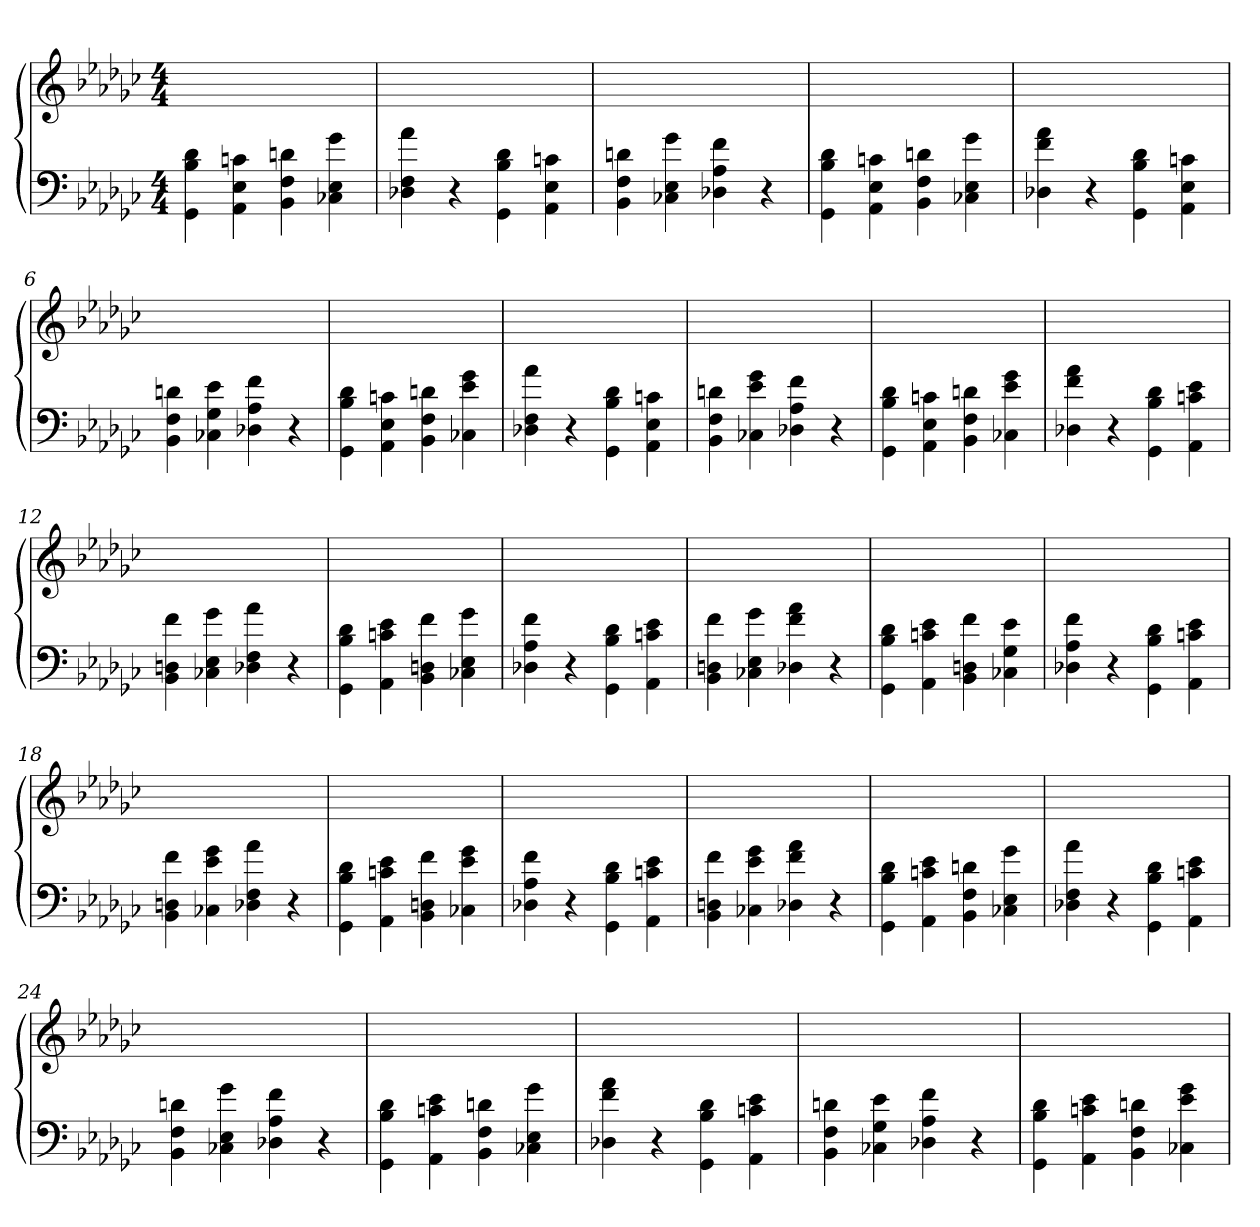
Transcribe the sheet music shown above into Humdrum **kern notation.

**kern	**kern
*part2	*part1
*staff2	*staff1
*clefF4	*clefG2
*k[b-e-a-d-g-c-]	*k[b-e-a-d-g-c-]
*G-:	*G-:
*M4/4	*M4/4
*MM60	*MM60
=1	=1
4GG- 4B- 4d-	1ryy
4AA- 4E- 4cn	.
4BB- 4F 4dn	.
4C-X 4E- 4g-	.
=2	=2
4D-X 4F 4a-	1ryy
4r	.
4GG- 4B- 4d-	.
4AA- 4E- 4cn	.
=3	=3
4BB- 4F 4dn	1ryy
4C-X 4E- 4g-	.
4D-X 4A- 4f	.
4r	.
=4	=4
4GG- 4B- 4d-	1ryy
4AA- 4E- 4cn	.
4BB- 4F 4dn	.
4C-X 4E- 4g-	.
=5	=5
4D-X 4f 4a-	1ryy
4r	.
4GG- 4B- 4d-	.
4AA- 4E- 4cn	.
=6	=6
4BB- 4F 4dn	1ryy
4C-X 4G- 4e-	.
4D-X 4A- 4f	.
4r	.
=7	=7
4GG- 4B- 4d-	1ryy
4AA- 4E- 4cn	.
4BB- 4F 4dn	.
4C-X 4e- 4g-	.
=8	=8
4D-X 4F 4a-	1ryy
4r	.
4GG- 4B- 4d-	.
4AA- 4E- 4cn	.
=9	=9
4BB- 4F 4dn	1ryy
4C-X 4e- 4g-	.
4D-X 4A- 4f	.
4r	.
=10	=10
4GG- 4B- 4d-	1ryy
4AA- 4E- 4cn	.
4BB- 4F 4dn	.
4C-X 4e- 4g-	.
=11	=11
4D-X 4f 4a-	1ryy
4r	.
4GG- 4B- 4d-	.
4AA- 4cn 4e-	.
=12	=12
4BB- 4Dn 4f	1ryy
4C-X 4E- 4g-	.
4D-X 4F 4a-	.
4r	.
=13	=13
4GG- 4B- 4d-	1ryy
4AA- 4cn 4e-	.
4BB- 4Dn 4f	.
4C-X 4E- 4g-	.
=14	=14
4D-X 4A- 4f	1ryy
4r	.
4GG- 4B- 4d-	.
4AA- 4cn 4e-	.
=15	=15
4BB- 4Dn 4f	1ryy
4C-X 4E- 4g-	.
4D-X 4f 4a-	.
4r	.
=16	=16
4GG- 4B- 4d-	1ryy
4AA- 4cn 4e-	.
4BB- 4Dn 4f	.
4C-X 4G- 4e-	.
=17	=17
4D-X 4A- 4f	1ryy
4r	.
4GG- 4B- 4d-	.
4AA- 4cn 4e-	.
=18	=18
4BB- 4Dn 4f	1ryy
4C-X 4e- 4g-	.
4D-X 4F 4a-	.
4r	.
=19	=19
4GG- 4B- 4d-	1ryy
4AA- 4cn 4e-	.
4BB- 4Dn 4f	.
4C-X 4e- 4g-	.
=20	=20
4D-X 4A- 4f	1ryy
4r	.
4GG- 4B- 4d-	.
4AA- 4cn 4e-	.
=21	=21
4BB- 4Dn 4f	1ryy
4C-X 4e- 4g-	.
4D-X 4f 4a-	.
4r	.
=22	=22
4GG- 4B- 4d-	1ryy
4AA- 4cn 4e-	.
4BB- 4F 4dn	.
4C-X 4E- 4g-	.
=23	=23
4D-X 4F 4a-	1ryy
4r	.
4GG- 4B- 4d-	.
4AA- 4cn 4e-	.
=24	=24
4BB- 4F 4dn	1ryy
4C-X 4E- 4g-	.
4D-X 4A- 4f	.
4r	.
=25	=25
4GG- 4B- 4d-	1ryy
4AA- 4cn 4e-	.
4BB- 4F 4dn	.
4C-X 4E- 4g-	.
=26	=26
4D-X 4f 4a-	1ryy
4r	.
4GG- 4B- 4d-	.
4AA- 4cn 4e-	.
=27	=27
4BB- 4F 4dn	1ryy
4C-X 4G- 4e-	.
4D-X 4A- 4f	.
4r	.
=28	=28
4GG- 4B- 4d-	1ryy
4AA- 4cn 4e-	.
4BB- 4F 4dn	.
4C-X 4e- 4g-	.
=	=
*-	*-
